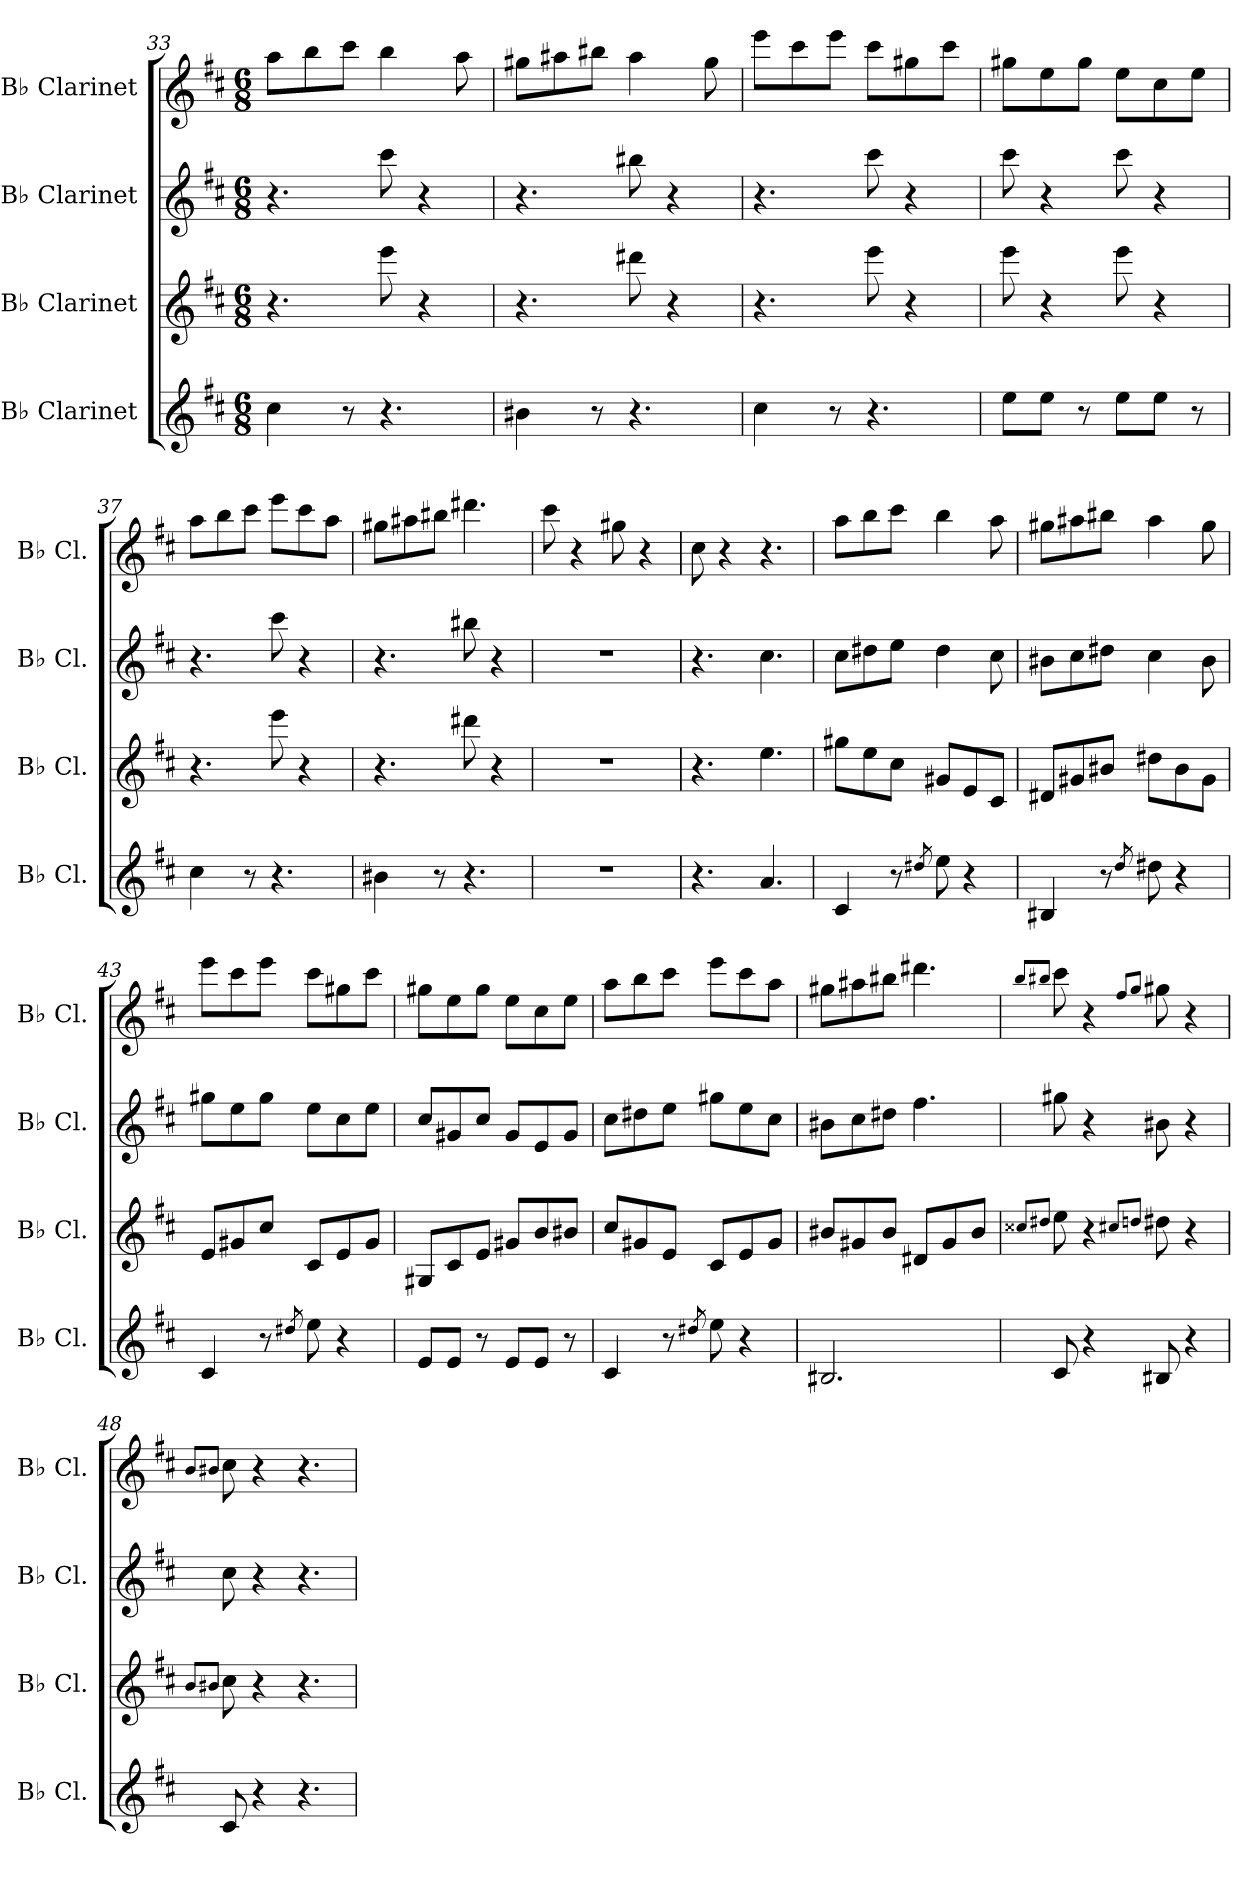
**kern	**kern	**kern	**kern
*part4	*part3	*part2	*part1
*staff4	*staff3	*staff2	*staff1
*I"B♭ Clarinet	*I"B♭ Clarinet	*I"B♭ Clarinet	*I"B♭ Clarinet
*I'B♭ Cl.	*I'B♭ Cl.	*I'B♭ Cl.	*I'B♭ Cl.
!!LO:LB:g=z
*clefG2	*clefG2	*clefG2	*clefG2
*ITrd1c2	*ITrd1c2	*ITrd1c2	*ITrd1c2
*k[]	*k[]	*k[]	*k[]
*M6/8	*M6/8	*M6/8	*M6/8
=33	=33	=33	=33
4b\	4.r	4.r	8gg\L
.	.	.	8aa\
8r	.	.	8bb\J
4.r	8ddd\	8bb\	4aa\
.	4r	4r	.
.	.	.	8gg\
=34	=34	=34	=34
4a#X\	4.r	4.r	8ff#X\L
.	.	.	8gg#X\
8r	.	.	8aa#X\J
4.r	8ccc#X\	8aa#X\	4gg#\
.	4r	4r	.
.	.	.	8ff#\
=35	=35	=35	=35
4b\	4.r	4.r	8ddd\L
.	.	.	8bb\
8r	.	.	8ddd\J
4.r	8ddd\	8bb\	8bb\L
.	4r	4r	8ff#X\
.	.	.	8bb\J
=36	=36	=36	=36
8dd\L	8ddd\	8bb\	8ff#X\L
8dd\J	4r	4r	8dd\
8r	.	.	8ff#\J
8dd\L	8ddd\	8bb\	8dd\L
8dd\J	4r	4r	8b\
8r	.	.	8dd\J
=37	=37	=37	=37
4b\	4.r	4.r	8gg\L
.	.	.	8aa\
8r	.	.	8bb\J
4.r	8ddd\	8bb\	8ddd\L
.	4r	4r	8bb\
.	.	.	8gg\J
=38	=38	=38	=38
4a#X\	4.r	4.r	8ff#X\L
.	.	.	8gg#X\
8r	.	.	8aa#X\J
4.r	8ccc#X\	8aa#X\	4.ccc#X\
.	4r	4r	.
=39	=39	=39	=39
2.r	2.r	2.r	8bb\
.	.	.	4r
.	.	.	8ff#X\
.	.	.	4r
=40	=40	=40	=40
4.r	4.r	4.r	8b\
.	.	.	4r
4.g/	4.dd\	4.b\	4.r
!!LO:LB:g=z
=41	=41	=41	=41
4B/	8ff#X\L	8b\L	8gg\L
.	8dd\	8cc#X\	8aa\
8r	8b\J	8dd\J	8bb\J
8qcc#X/	.	.	.
8dd\	8f#X/L	4cc#\	4aa\
4r	8d/	.	.
.	8B/J	8b\	8gg\
=42	=42	=42	=42
4A#X/	8c#X/L	8a#X\L	8ff#X\L
.	8f#X/	8b\	8gg#X\
8r	8a#X/J	8cc#X\J	8aa#X\J
8qcc/	.	.	.
8cc#X\	8cc#X\L	4b\	4gg#\
4r	8a#\	.	.
.	8f#\J	8a#\	8ff#\
=43	=43	=43	=43
4B/	8d/L	8ff#X\L	8ddd\L
.	8f#X/	8dd\	8bb\
8r	8b/J	8ff#\J	8ddd\J
8qcc#X/	.	.	.
8dd\	8B/L	8dd\L	8bb\L
4r	8d/	8b\	8ff#X\
.	8f#/J	8dd\J	8bb\J
=44	=44	=44	=44
8d/L	8F#X/L	8b/L	8ff#X\L
8d/J	8B/	8f#X/	8dd\
8r	8d/J	8b/J	8ff#\J
8d/L	8f#X/L	8f#/L	8dd\L
8d/J	8a/	8d/	8b\
8r	8a#X/J	8f#/J	8dd\J
=45	=45	=45	=45
4B/	8b/L	8b\L	8gg\L
.	8f#X/	8cc#X\	8aa\
8r	8d/J	8dd\J	8bb\J
8qcc#X/	.	.	.
8dd\	8B/L	8ff#X\L	8ddd\L
4r	8d/	8dd\	8bb\
.	8f#/J	8b\J	8gg\J
=46	=46	=46	=46
2.A#X/	8a#X/L	8a#X\L	8ff#X\L
.	8f#X/	8b\	8gg#X\
.	8a#/J	8cc#X\J	8aa#X\J
.	8c#X/L	4.ee\	4.ccc#X\
.	8f#/	.	.
.	8a#/J	.	.
=47	=47	=47	=47
.	8qb#X/L	.	8qaa/L
.	8qcc#X/J	.	8qaa#X/J
8B/	8dd\	8ff#X\	8bb\
4r	4r	4r	4r
.	8qbn/L	.	8qee/L
.	8qccn/J	.	8qff/J
8A#X/	8cc#X\	8a#X\	8ff#X\
4r	4r	4r	4r
!!LO:LB:g=z
=48	=48	=48	=48
.	8qa/L	.	8qa/L
.	8qa#X/J	.	8qa#X/J
8B/	8b\	8b\	8b\
4r	4r	4r	4r
4.r	4.r	4.r	4.r
=	=	=	=
*-	*-	*-	*-
